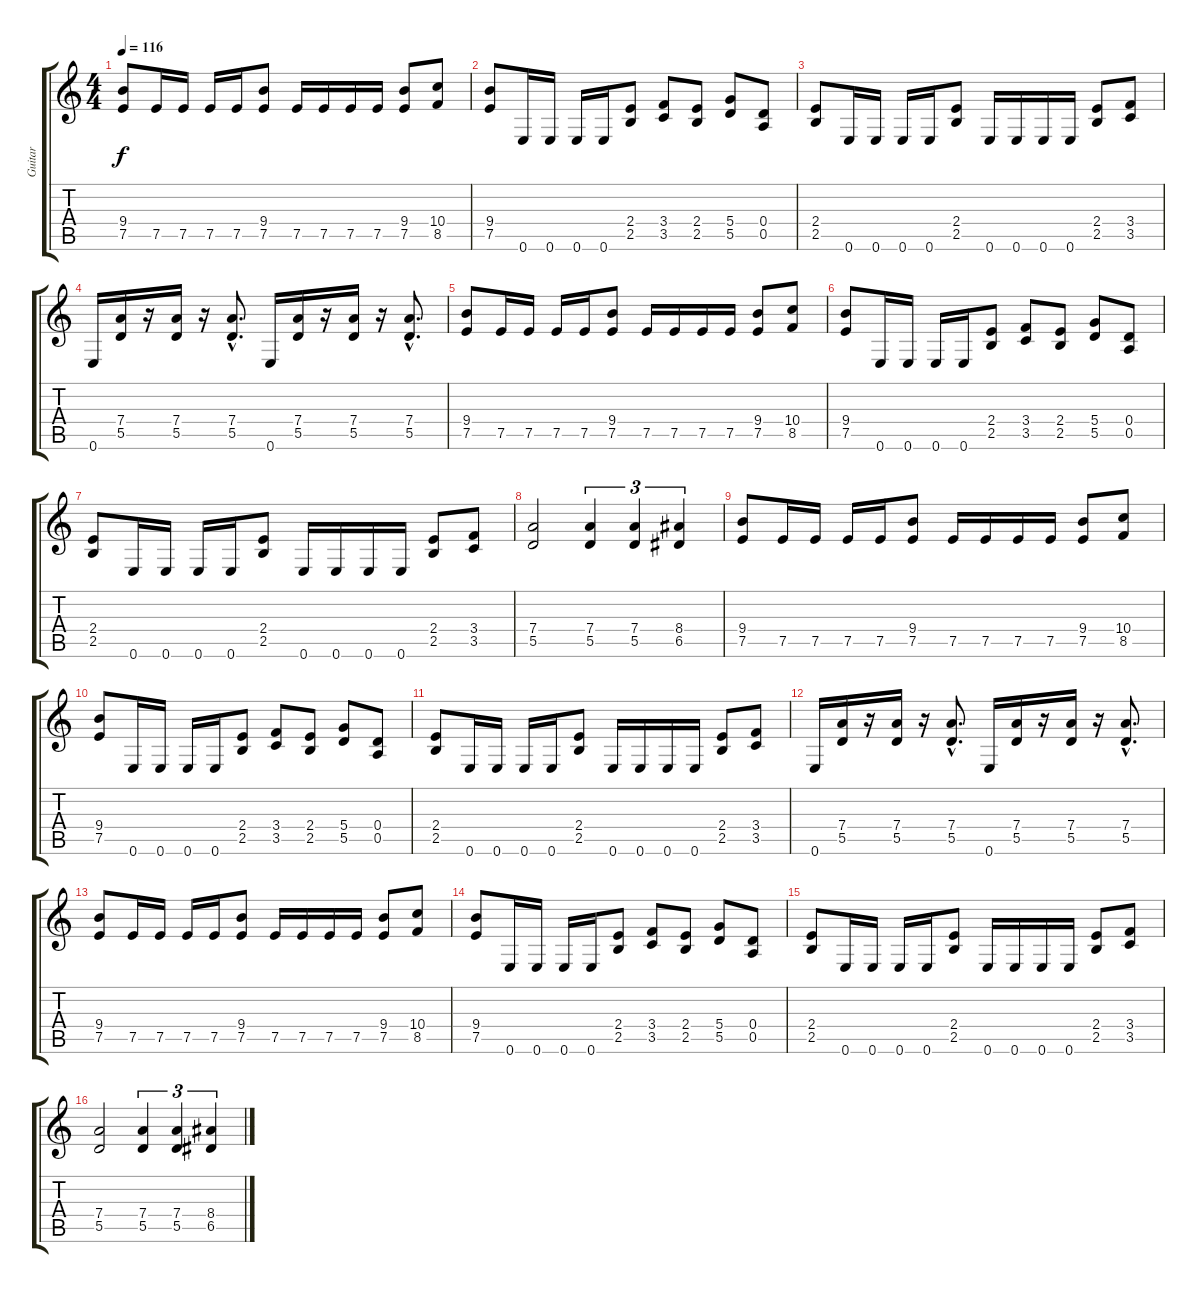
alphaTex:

\track ("Guitar" "Guitar") {instrument distortionguitar}
\staff {score tabs}
\tuning (E4 B3 G3 D3 A2 E2) {hide}
\ts (4 4)
\tempo 116
\clef g2
\ks c
(9.4 7.5).8{dy f} 7.5.16 7.5.16 7.5.16 7.5.16 (9.4 7.5).8 7.5.16 7.5.16 7.5.16 7.5.16 (9.4 7.5).8 (10.4 8.5).8 |
(9.4 7.5).8 0.6.16 0.6.16 0.6.16 0.6.16 (2.4 2.5).8 (3.4 3.5).8 (2.4 2.5).8 (5.4 5.5).8 (0.4 0.5).8 |
(2.4 2.5).8 0.6.16 0.6.16 0.6.16 0.6.16 (2.4 2.5).8 0.6.16 0.6.16 0.6.16 0.6.16 (2.4 2.5).8 (3.4 3.5).8 |
0.6.16 (7.4 5.5).16 r.16 (7.4 5.5).16 r.16 (7.4{hac} 5.5{hac}).8{d} 0.6.16 (7.4 5.5).16 r.16 (7.4 5.5).16 r.16 (7.4{hac} 5.5{hac}).8{d} |
(9.4 7.5).8 7.5.16 7.5.16 7.5.16 7.5.16 (9.4 7.5).8 7.5.16 7.5.16 7.5.16 7.5.16 (9.4 7.5).8 (10.4 8.5).8 |
(9.4 7.5).8 0.6.16 0.6.16 0.6.16 0.6.16 (2.4 2.5).8 (3.4 3.5).8 (2.4 2.5).8 (5.4 5.5).8 (0.4 0.5).8 |
(2.4 2.5).8 0.6.16 0.6.16 0.6.16 0.6.16 (2.4 2.5).8 0.6.16 0.6.16 0.6.16 0.6.16 (2.4 2.5).8 (3.4 3.5).8 |
(7.4 5.5).2 (7.4 5.5).4{tu (3 2)} (7.4 5.5).4{tu (3 2)} (8.4 6.5).4{tu (3 2)} |
(9.4 7.5).8 7.5.16 7.5.16 7.5.16 7.5.16 (9.4 7.5).8 7.5.16 7.5.16 7.5.16 7.5.16 (9.4 7.5).8 (10.4 8.5).8 |
(9.4 7.5).8 0.6.16 0.6.16 0.6.16 0.6.16 (2.4 2.5).8 (3.4 3.5).8 (2.4 2.5).8 (5.4 5.5).8 (0.4 0.5).8 |
(2.4 2.5).8 0.6.16 0.6.16 0.6.16 0.6.16 (2.4 2.5).8 0.6.16 0.6.16 0.6.16 0.6.16 (2.4 2.5).8 (3.4 3.5).8 |
0.6.16 (7.4 5.5).16 r.16 (7.4 5.5).16 r.16 (7.4{hac} 5.5{hac}).8{d} 0.6.16 (7.4 5.5).16 r.16 (7.4 5.5).16 r.16 (7.4{hac} 5.5{hac}).8{d} |
(9.4 7.5).8 7.5.16 7.5.16 7.5.16 7.5.16 (9.4 7.5).8 7.5.16 7.5.16 7.5.16 7.5.16 (9.4 7.5).8 (10.4 8.5).8 |
(9.4 7.5).8 0.6.16 0.6.16 0.6.16 0.6.16 (2.4 2.5).8 (3.4 3.5).8 (2.4 2.5).8 (5.4 5.5).8 (0.4 0.5).8 |
(2.4 2.5).8 0.6.16 0.6.16 0.6.16 0.6.16 (2.4 2.5).8 0.6.16 0.6.16 0.6.16 0.6.16 (2.4 2.5).8 (3.4 3.5).8 |
(7.4 5.5).2 (7.4 5.5).4{tu (3 2)} (7.4 5.5).4{tu (3 2)} (8.4 6.5).4{tu (3 2)}
